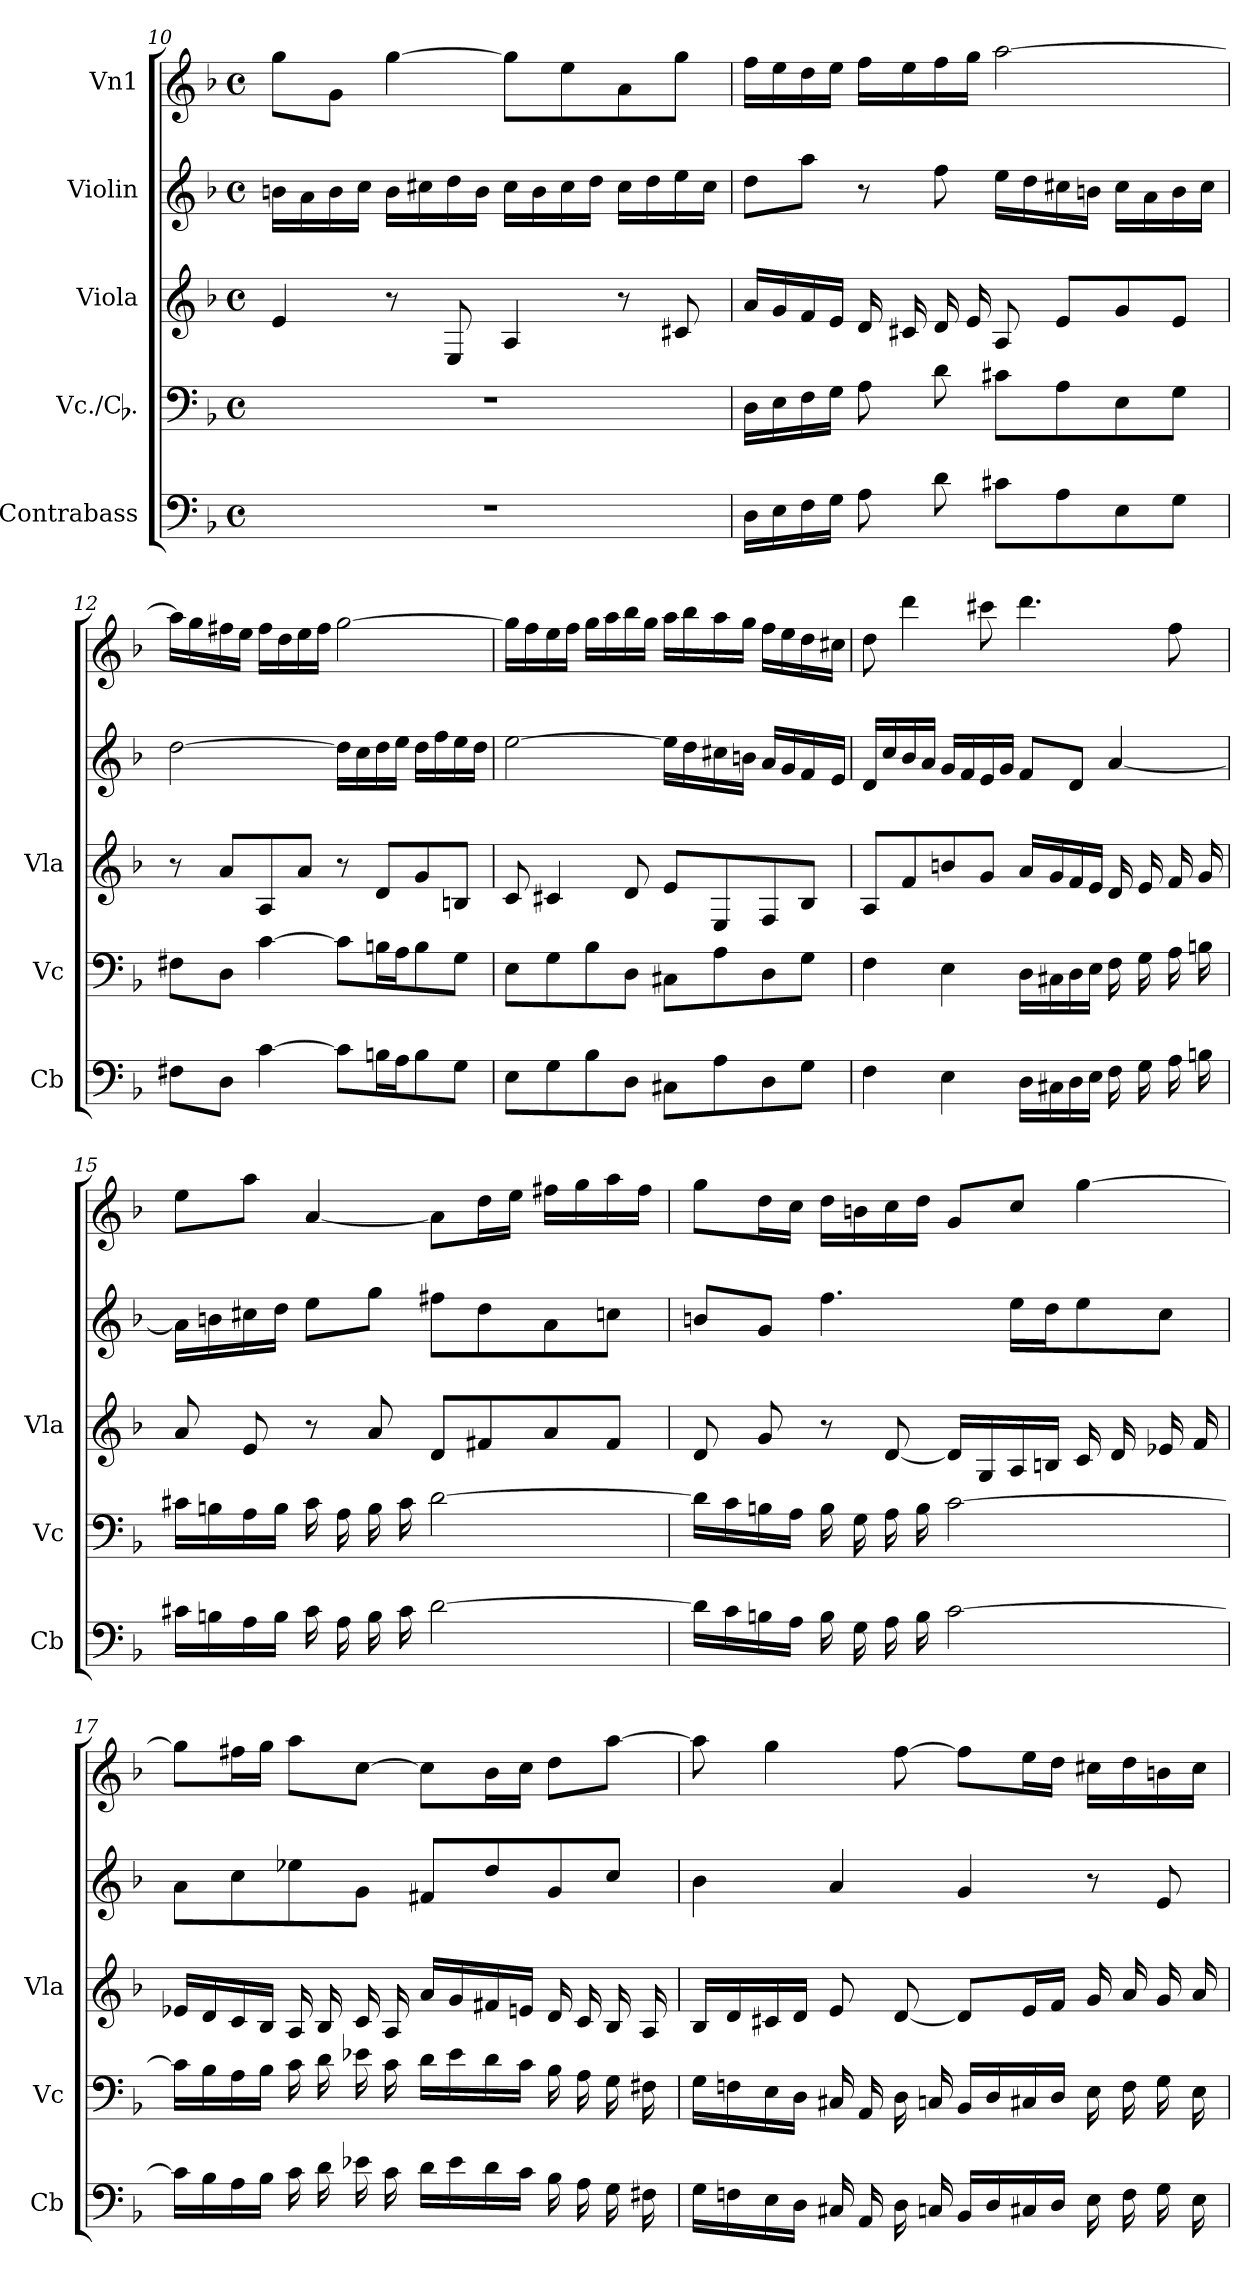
**kern	**kern	**kern	**kern	**kern
*part5	*part4	*part3	*part2	*part1
*staff5	*staff4	*staff3	*staff2	*staff1
*I"Contrabass	*I"Vc./Cb.	*I"Viola	*I"Violin	*I"Vn1
*I'Cb	*I'Vc	*I'Vla	*	*
*clefF4	*clefF4	*clefG2	*clefG2	*clefG2
*ITrd7c12	*	*	*	*
*k[b-]	*k[b-]	*k[b-]	*k[b-]	*k[b-]
*M4/4	*M4/4	*M4/4	*M4/4	*M4/4
*met(c)	*met(c)	*met(c)	*met(c)	*met(c)
=10	=10	=10	=10	=10
1r	1r	4e/	16bn\LL	8gg\L
.	.	.	16a\	.
.	.	.	16b\	8g\J
.	.	.	16cc\JJ	.
.	.	8r	16b\LL	[4gg\
.	.	.	16cc#X\	.
.	.	8E/	16dd\	.
.	.	.	16b\JJ	.
.	.	4A/	16cc#\LL	8gg\L]
.	.	.	16b\	.
.	.	.	16cc#\	8ee\
.	.	.	16dd\JJ	.
.	.	8r	16cc#\LL	8a\
.	.	.	16dd\	.
.	.	8c#X/	16ee\	8gg\J
.	.	.	16cc#\JJ	.
!!LO:LB:g=z
=11	=11	=11	=11	=11
16DD\LL	16D\LL	16a/LL	8dd\L	16ff\LL
16EE\	16E\	16g/	.	16ee\
16FF\	16F\	16f/	8aa\J	16dd\
16GG\JJ	16G\JJ	16e/JJ	.	16ee\JJ
8AA\	8A\	16d/	8r	16ff\LL
.	.	16c#X/	.	16ee\
8D\	8d\	16d/	8ff\	16ff\
.	.	16e/	.	16gg\JJ
8C#X\L	8c#X\L	8A/	16ee\LL	[2aa\
.	.	.	16dd\	.
8AA\	8A\	8e/L	16cc#X\	.
.	.	.	16bn\JJ	.
8EE\	8E\	8g/	16cc#\LL	.
.	.	.	16a\	.
8GG\J	8G\J	8e/J	16b\	.
.	.	.	16cc#\JJ	.
=12	=12	=12	=12	=12
8FF#X\L	8F#X\L	8r	[2dd\	16aa\LL]
.	.	.	.	16gg\
8DD\J	8D\J	8a/L	.	16ff#X\
.	.	.	.	16ee\JJ
[4C\	[4c\	8A/	.	16ff#\LL
.	.	.	.	16dd\
.	.	8a/J	.	16ee\
.	.	.	.	16ff#\JJ
8C\L]	8c\L]	8r	16dd\LL]	[2gg\
.	.	.	16cc\	.
16BBn\L	16Bn\L	8d/L	16dd\	.
16AA\J	16A\J	.	16ee\JJ	.
8BB\	8B\	8g/	16dd\LL	.
.	.	.	16ff\	.
8GG\J	8G\J	8Bn/J	16ee\	.
.	.	.	16dd\JJ	.
=13	=13	=13	=13	=13
8EE\L	8E\L	8c/	[2ee\	16gg\LL]
.	.	.	.	16ff\
8GG\	8G\	4c#X/	.	16ee\
.	.	.	.	16ff\JJ
8BB-\	8B-\	.	.	16gg\LL
.	.	.	.	16aa\
8DD\J	8D\J	8d/	.	16bb-\
.	.	.	.	16gg\JJ
8CC#X/L	8C#X/L	8e/L	16ee\LL]	16aa\LL
.	.	.	16dd\	16bb-\
8AA\	8A\	8E/	16cc#X\	16aa\
.	.	.	16bn\JJ	16gg\JJ
8DD\	8D\	8F/	16a/LL	16ff\LL
.	.	.	16g/	16ee\
8GG\J	8G\J	8B-/J	16f/	16dd\
.	.	.	16e/JJ	16cc#X\JJ
!!LO:LB:g=z
=14	=14	=14	=14	=14
4FF\	4F\	8A/L	16d/LL	8dd\
.	.	.	16cc/	.
.	.	8f/	16b-/	4ddd\
.	.	.	16a/JJ	.
4EE\	4E\	8bn\	16g/LL	.
.	.	.	16f/	.
.	.	8g/J	16e/	8ccc#X\
.	.	.	16g/JJ	.
16DD\LL	16D\LL	16a/LL	8f/L	4.ddd\
16CC#X/	16C#X/	16g/	.	.
16DD\	16D\	16f/	8d/J	.
16EE\JJ	16E\JJ	16e/JJ	.	.
16FF\	16F\	16d/	[4a/	.
16GG\	16G\	16e/	.	.
16AA\	16A\	16f/	.	8ff\
16BBn\	16Bn\	16g/	.	.
=15	=15	=15	=15	=15
16C#X\LL	16c#X\LL	8a/	16a\LL]	8ee\L
16BBn\	16Bn\	.	16bn\	.
16AA\	16A\	8e/	16cc#X\	8aa\J
16BB\JJ	16B\JJ	.	16dd\JJ	.
16C#\	16c#\	8r	8ee\L	[4a/
16AA\	16A\	.	.	.
16BB\	16B\	8a/	8gg\J	.
16C#\	16c#\	.	.	.
[2D\	[2d\	8d/L	8ff#X\L	8a\L]
.	.	8f#X/	8dd\	16dd\L
.	.	.	.	16ee\JJ
.	.	8a/	8a\	16ff#X\LL
.	.	.	.	16gg\
.	.	8f#/J	8ccn\J	16aa\
.	.	.	.	16ff#\JJ
=16	=16	=16	=16	=16
16D\LL]	16d\LL]	8d/	8bn/L	8gg\L
16C\	16c\	.	.	.
16BBn\	16Bn\	8g/	8g/J	16dd\L
16AA\JJ	16A\JJ	.	.	16cc\JJ
16BB\	16B\	8r	4.ff\	16dd\LL
16GG\	16G\	.	.	16bn\
16AA\	16A\	[8d/	.	16cc\
16BB\	16B\	.	.	16dd\JJ
[2C\	[2c\	16d/LL]	.	8g/L
.	.	16G/	.	.
.	.	16A/	16ee\LL	8cc/J
.	.	16Bn/JJ	16dd\J	.
.	.	16c/	8ee\	[4gg\
.	.	16d/	.	.
.	.	16e-X/	8cc\J	.
.	.	16f/	.	.
!!LO:LB:g=z
=17	=17	=17	=17	=17
16C\LL]	16c\LL]	16e-X/LL	8a\L	8gg\L]
16BB-\	16B-\	16d/	.	.
16AA\	16A\	16c/	8cc\	16ff#X\L
16BB-\JJ	16B-\JJ	16B-/JJ	.	16gg\JJ
16C\	16c\	16A/	8ee-X\	8aa\L
16D\	16d\	16B-/	.	.
16E-X\	16e-X\	16c/	8g\J	[8cc\J
16C\	16c\	16A/	.	.
16D\LL	16d\LL	16a/LL	8f#X/L	8cc\L]
16E-\	16e-\	16g/	.	.
16D\	16d\	16f#X/	8dd/	16b-\L
16C\JJ	16c\JJ	16en/JJ	.	16cc\JJ
16BB-\	16B-\	16d/	8g/	8dd\L
16AA\	16A\	16c/	.	.
16GG\	16G\	16B-/	8cc/J	[8aa\J
16FF#X\	16F#X\	16A/	.	.
=18	=18	=18	=18	=18
16GG\LL	16G\LL	16B-/LL	4b-\	8aa\]
16FFn\	16Fn\	16d/	.	.
16EE\	16E\	16c#X/	.	4gg\
16DD\JJ	16D\JJ	16d/JJ	.	.
16CC#X/	16C#X/	8e/	4a/	.
16AAA/	16AA/	.	.	.
16DD\	16D\	[8d/	.	[8ff\
16CCn/	16Cn/	.	.	.
16BBB-/LL	16BB-/LL	8d/L]	4g/	8ff\L]
16DD\	16D\	.	.	.
16CC#X/	16C#X/	16e/L	.	16ee\L
16DD\JJ	16D\JJ	16f/JJ	.	16dd\JJ
16EE\	16E\	16g/	8r	16cc#X\LL
16FF\	16F\	16a/	.	16dd\
16GG\	16G\	16g/	8e/	16bn\
16EE\	16E\	16a/	.	16cc#\JJ
=	=	=	=	=
*-	*-	*-	*-	*-
